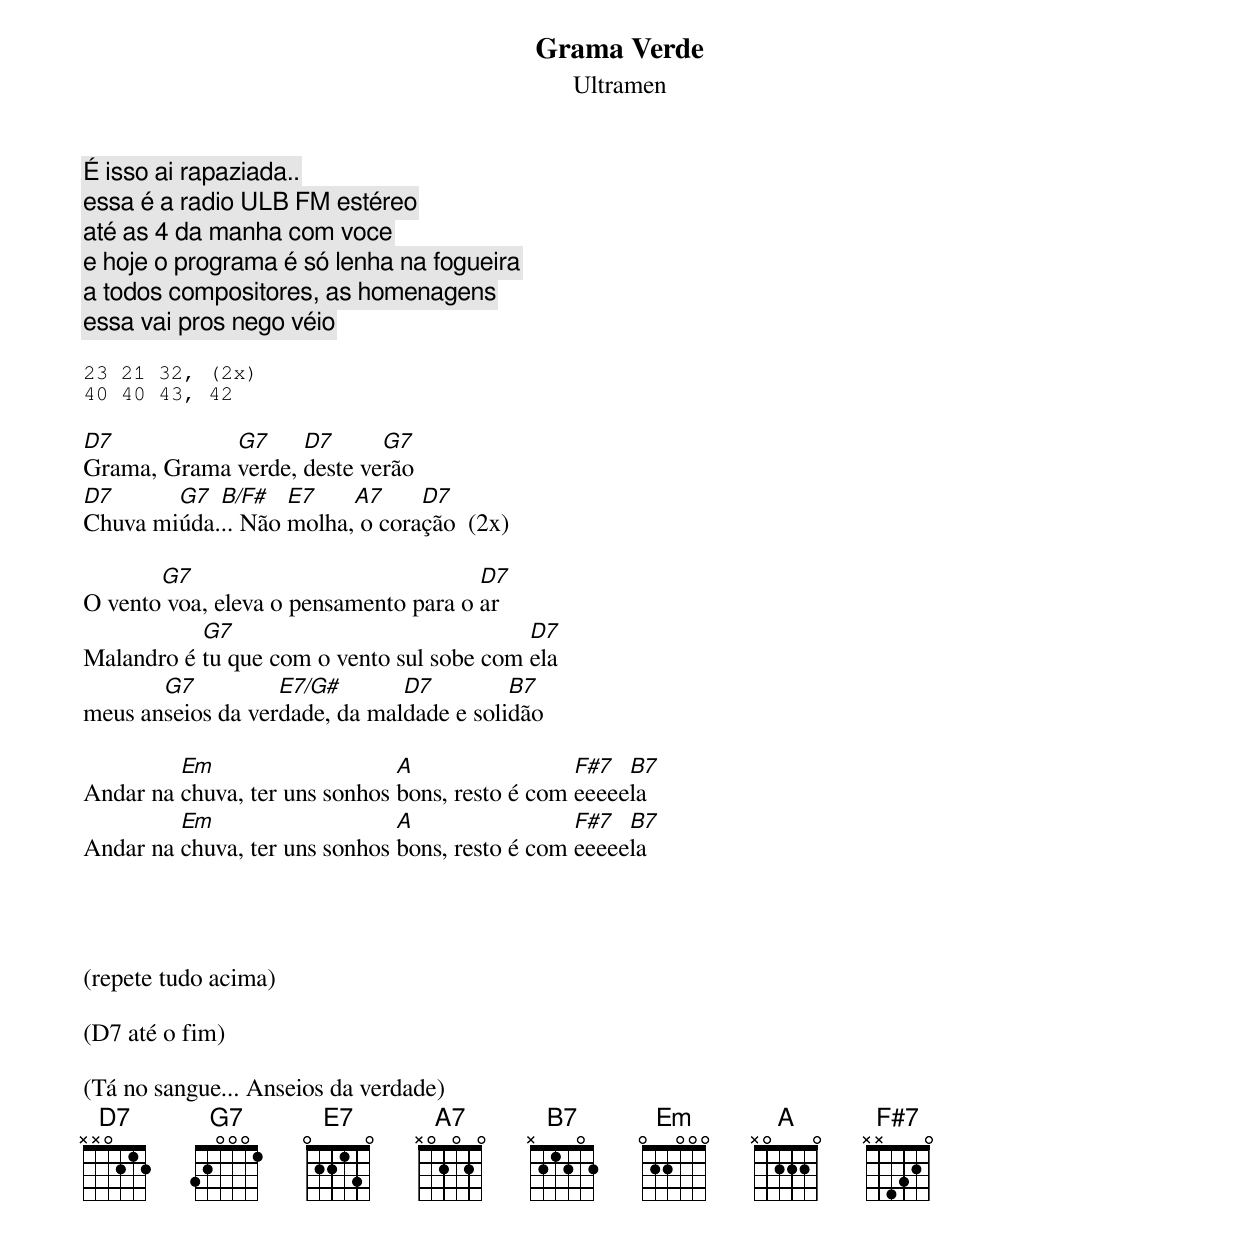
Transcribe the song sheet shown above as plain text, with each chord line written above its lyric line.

Grama Verde
Ultramen

É isso ai rapaziada..
essa é a radio ULB FM estéreo
até as 4 da manha com voce
e hoje o programa é só lenha na fogueira
a todos compositores, as homenagens
essa vai pros nego véio

23 21 32, (2x)
40 40 43, 42

D7           G7     D7      G7
Grama, Grama verde, deste verão
D7      G7  B/F#   E7    A7     D7
Chuva miúda... Não molha, o coração  (2x)

       G7                              D7
O vento voa, eleva o pensamento para o ar
           G7                              D7
Malandro é tu que com o vento sul sobe com ela
       G7          E7/G#       D7         B7
meus anseios da verdade, da maldade e solidão

         Em                    A                 F#7  B7
Andar na chuva, ter uns sonhos bons, resto é com eeeeela
         Em                    A                 F#7  B7
Andar na chuva, ter uns sonhos bons, resto é com eeeeela




(repete tudo acima)

(D7 até o fim)

(Tá no sangue... Anseios da verdade)
